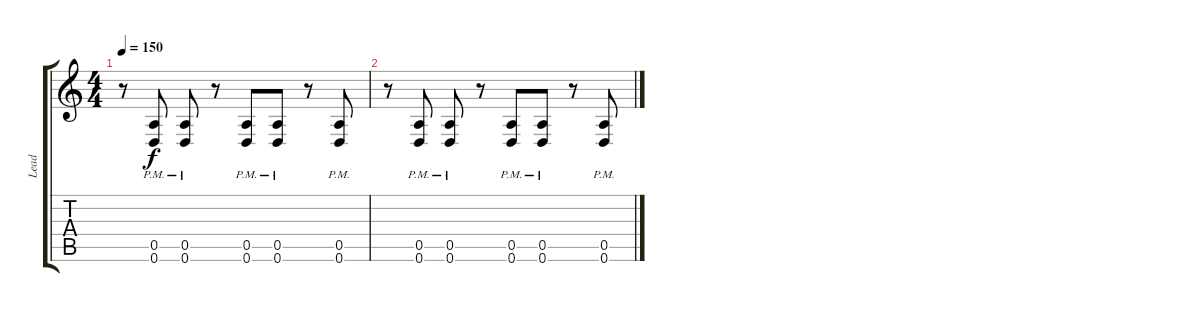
\track ("Lead" "Lead") {instrument overdrivenguitar}
\staff {score tabs}
\tuning (E4 B3 G3 D3 A2 D2) {hide}
\ts (4 4)
\tempo 150
\clef g2
\ks c
r.8{dy f} (0.5{pm} 0.6{pm}).8 (0.5{pm} 0.6{pm}).8 r.8 (0.5{pm} 0.6{pm}).8 (0.5{pm} 0.6{pm}).8 r.8 (0.5{pm} 0.6{pm}).8 |
r.8 (0.5{pm} 0.6{pm}).8 (0.5{pm} 0.6{pm}).8 r.8 (0.5{pm} 0.6{pm}).8 (0.5{pm} 0.6{pm}).8 r.8 (0.5{pm} 0.6{pm}).8
